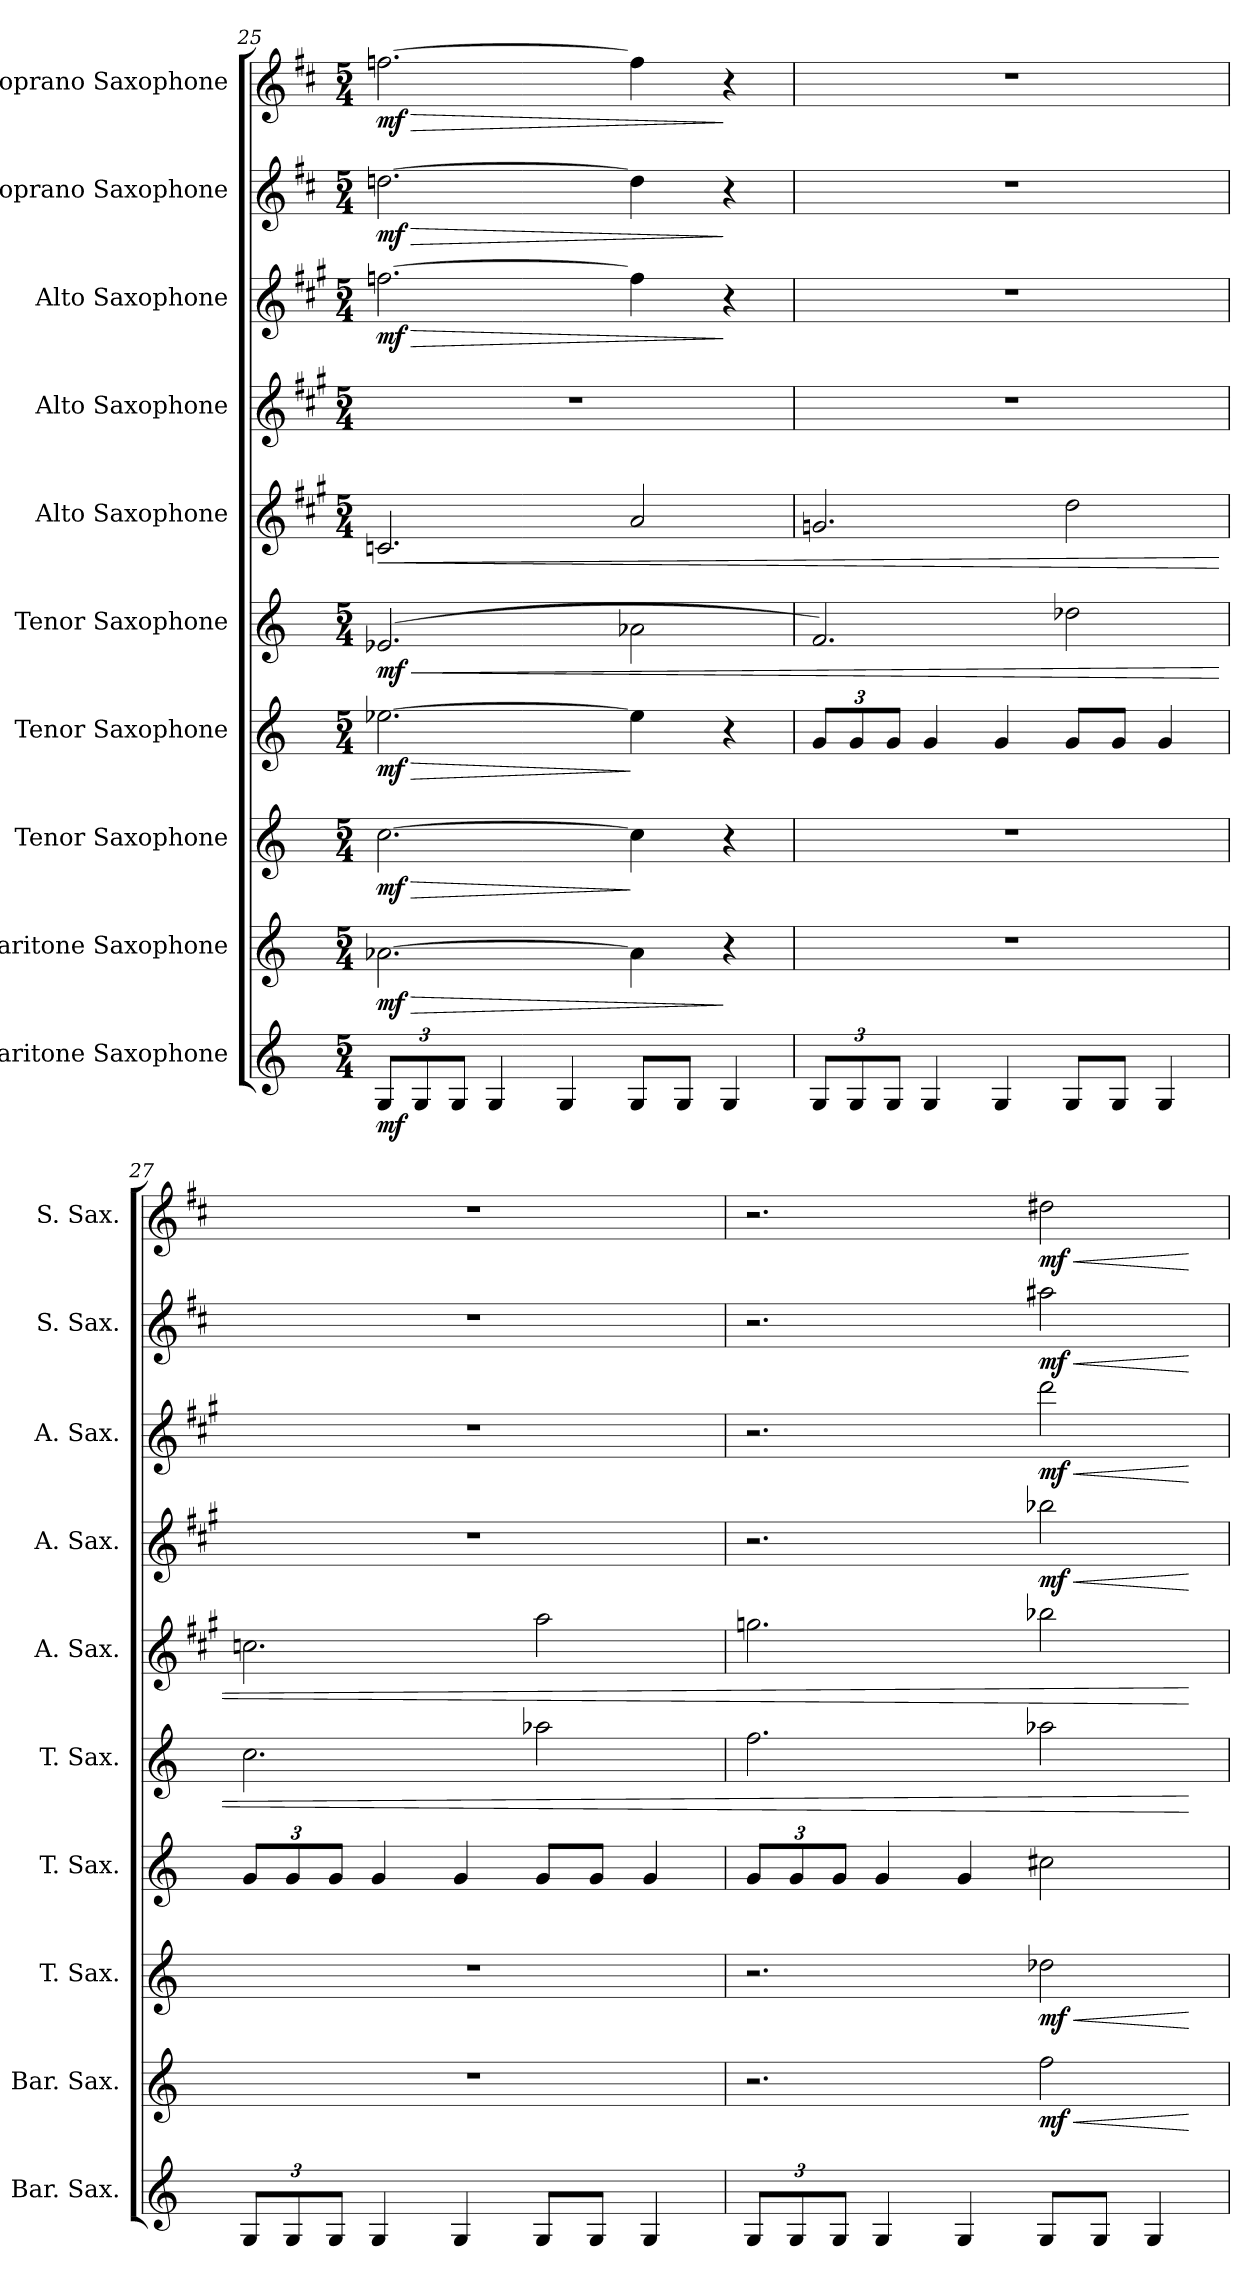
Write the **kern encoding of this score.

**kern	**dynam	**kern	**dynam	**kern	**dynam	**kern	**dynam	**kern	**dynam	**kern	**dynam	**kern	**dynam	**kern	**dynam	**kern	**dynam	**kern	**dynam
*part10	*part10	*part9	*part9	*part8	*part8	*part7	*part7	*part6	*part6	*part5	*part5	*part4	*part4	*part3	*part3	*part2	*part2	*part1	*part1
*staff10	*staff10	*staff9	*staff9	*staff8	*staff8	*staff7	*staff7	*staff6	*staff6	*staff5	*staff5	*staff4	*staff4	*staff3	*staff3	*staff2	*staff2	*staff1	*staff1
*I"Baritone Saxophone	*	*I"Baritone Saxophone	*	*I"Tenor Saxophone	*	*I"Tenor Saxophone	*	*I"Tenor Saxophone	*	*I"Alto Saxophone	*	*I"Alto Saxophone	*	*I"Alto Saxophone	*	*I"Soprano Saxophone	*	*I"Soprano Saxophone	*
*I'Bar. Sax.	*	*I'Bar. Sax.	*	*I'T. Sax.	*	*I'T. Sax.	*	*I'T. Sax.	*	*I'A. Sax.	*	*I'A. Sax.	*	*I'A. Sax.	*	*I'S. Sax.	*	*I'S. Sax.	*
*clefG2	*	*clefG2	*	*clefG2	*	*clefG2	*	*clefG2	*	*clefG2	*	*clefG2	*	*clefG2	*	*clefG2	*	*clefG2	*
*ITrd12c21	*	*ITrd12c21	*	*ITrd8c14	*	*ITrd8c14	*	*ITrd8c14	*	*ITrd5c9	*	*ITrd5c9	*	*ITrd5c9	*	*ITrd1c2	*	*ITrd1c2	*
*k[]	*	*k[]	*	*k[]	*	*k[]	*	*k[]	*	*k[]	*	*k[]	*	*k[]	*	*k[]	*	*k[]	*
*M5/4	*	*M5/4	*	*M5/4	*	*M5/4	*	*M5/4	*	*M5/4	*	*M5/4	*	*M5/4	*	*M5/4	*	*M5/4	*
*Xbrackettup	*	*	*	*	*	*	*	*	*	*	*	*	*	*	*	*	*	*	*
=25	=25	=25	=25	=25	=25	=25	=25	=25	=25	=25	=25	=25	=25	=25	=25	=25	=25	=25	=25
!	!LO:DY:b	!	!LO:HP:b	!	!LO:HP:b	!	!LO:HP:b	!	!LO:HP:b	!	!LO:HP:b	!	!	!	!LO:HP:b	!	!LO:HP:b	!	!LO:HP:b
!	!	!	!LO:DY:n=1:b	!	!LO:DY:n=1:b	!	!LO:DY:n=1:b	!	!LO:DY:n=1:b	!	!	!	!	!	!LO:DY:n=1:b	!	!LO:DY:n=1:b	!	!LO:DY:n=1:b
12GG/L	mf	[2.A-X\	> mf	[2.c\	> mf	[2.e-X\	> mf	(2.E-X/	< mf	2.E-X/	<	4%5r	.	[2.a-X\	> mf	[2.ccn\	> mf	[2.ee-X\	> mf
12GG/	.	.	.	.	.	.	.	.	.	.	.	.	.	.	.	.	.	.	.
12GG/J	.	.	.	.	.	.	.	.	.	.	.	.	.	.	.	.	.	.	.
4GG/	.	.	.	.	.	.	.	.	.	.	.	.	.	.	.	.	.	.	.
4GG/	.	.	.	.	.	.	.	.	.	.	.	.	.	.	.	.	.	.	.
8GG/L	.	4A-\]	.	4c\]	]	4e-\]	]	2A-X\	.	2c/	.	.	.	4a-\]	.	4cc\]	.	4ee-\]	.
8GG/J	.	.	.	.	.	.	.	.	.	.	.	.	.	.	.	.	.	.	.
!	!	!	!LO:DY:n=2:b	!	!LO:DY:n=2:b	!	!LO:DY:n=2:b	!	!	!	!	!	!	!	!LO:DY:n=2:b	!	!LO:DY:n=2:b	!	!LO:DY:n=2:b
4GG/	.	4r	] other-dynamics	4r	other-dynamics	4r	other-dynamics	.	.	.	.	.	.	4r	] other-dynamics	4r	] other-dynamics	4r	] other-dynamics
=26	=26	=26	=26	=26	=26	=26	=26	=26	=26	=26	=26	=26	=26	=26	=26	=26	=26	=26	=26
*	*	*	*	*	*	*Xbrackettup	*	*	*	*	*	*	*	*	*	*	*	*	*
12GG/L	.	4%5r	.	4%5r	.	12G/L	.	2.F/)	.	2.B-X/	.	4%5r	.	4%5r	.	4%5r	.	4%5r	.
12GG/	.	.	.	.	.	12G/	.	.	.	.	.	.	.	.	.	.	.	.	.
12GG/J	.	.	.	.	.	12G/J	.	.	.	.	.	.	.	.	.	.	.	.	.
4GG/	.	.	.	.	.	4G/	.	.	.	.	.	.	.	.	.	.	.	.	.
4GG/	.	.	.	.	.	4G/	.	.	.	.	.	.	.	.	.	.	.	.	.
8GG/L	.	.	.	.	.	8G/L	.	2d-X\	.	2f\	.	.	.	.	.	.	.	.	.
8GG/J	.	.	.	.	.	8G/J	.	.	.	.	.	.	.	.	.	.	.	.	.
4GG/	.	.	.	.	.	4G/	.	.	.	.	.	.	.	.	.	.	.	.	.
=27	=27	=27	=27	=27	=27	=27	=27	=27	=27	=27	=27	=27	=27	=27	=27	=27	=27	=27	=27
12GG/L	.	4%5r	.	4%5r	.	12G/L	.	2.c\	.	2.e-X\	.	4%5r	.	4%5r	.	4%5r	.	4%5r	.
12GG/	.	.	.	.	.	12G/	.	.	.	.	.	.	.	.	.	.	.	.	.
12GG/J	.	.	.	.	.	12G/J	.	.	.	.	.	.	.	.	.	.	.	.	.
4GG/	.	.	.	.	.	4G/	.	.	.	.	.	.	.	.	.	.	.	.	.
4GG/	.	.	.	.	.	4G/	.	.	.	.	.	.	.	.	.	.	.	.	.
8GG/L	.	.	.	.	.	8G/L	.	2a-X\	.	2cc\	.	.	.	.	.	.	.	.	.
8GG/J	.	.	.	.	.	8G/J	.	.	.	.	.	.	.	.	.	.	.	.	.
4GG/	.	.	.	.	.	4G/	.	.	.	.	.	.	.	.	.	.	.	.	.
=28	=28	=28	=28	=28	=28	=28	=28	=28	=28	=28	=28	=28	=28	=28	=28	=28	=28	=28	=28
12GG/L	.	2.r	.	2.r	.	12G/L	.	2.f\	.	2.b-X\	.	2.r	.	2.r	.	2.r	.	2.r	.
12GG/	.	.	.	.	.	12G/	.	.	.	.	.	.	.	.	.	.	.	.	.
12GG/J	.	.	.	.	.	12G/J	.	.	.	.	.	.	.	.	.	.	.	.	.
4GG/	.	.	.	.	.	4G/	.	.	.	.	.	.	.	.	.	.	.	.	.
4GG/	.	.	.	.	.	4G/	.	.	.	.	.	.	.	.	.	.	.	.	.
!	!	!	!LO:HP:b	!	!LO:HP:b	!	!	!	!	!	!	!	!LO:HP:b	!	!LO:HP:b	!	!LO:HP:b	!	!LO:HP:b
!	!	!	!LO:DY:n=1:b	!	!LO:DY:n=1:b	!	!	!	!	!	!	!	!LO:DY:n=1:b	!	!LO:DY:n=1:b	!	!LO:DY:n=1:b	!	!LO:DY:n=1:b
8GG/L	.	2f\	< mf	2d-X\	< mf	2c#X\	.	2a-X\	.	2dd-X\	.	2dd-X\	< mf	2ff\	< mf	2gg#X\	< mf	2cc#X\	< mf
8GG/J	.	.	.	.	.	.	.	.	.	.	.	.	.	.	.	.	.	.	.
4GG/	.	.	.	.	.	.	.	.	.	.	.	.	.	.	.	.	.	.	.
.	.	.	[	.	[	.	.	.	[	.	[	.	[	.	[	.	[	.	[
=	=	=	=	=	=	=	=	=	=	=	=	=	=	=	=	=	=	=	=
*-	*-	*-	*-	*-	*-	*-	*-	*-	*-	*-	*-	*-	*-	*-	*-	*-	*-	*-	*-
